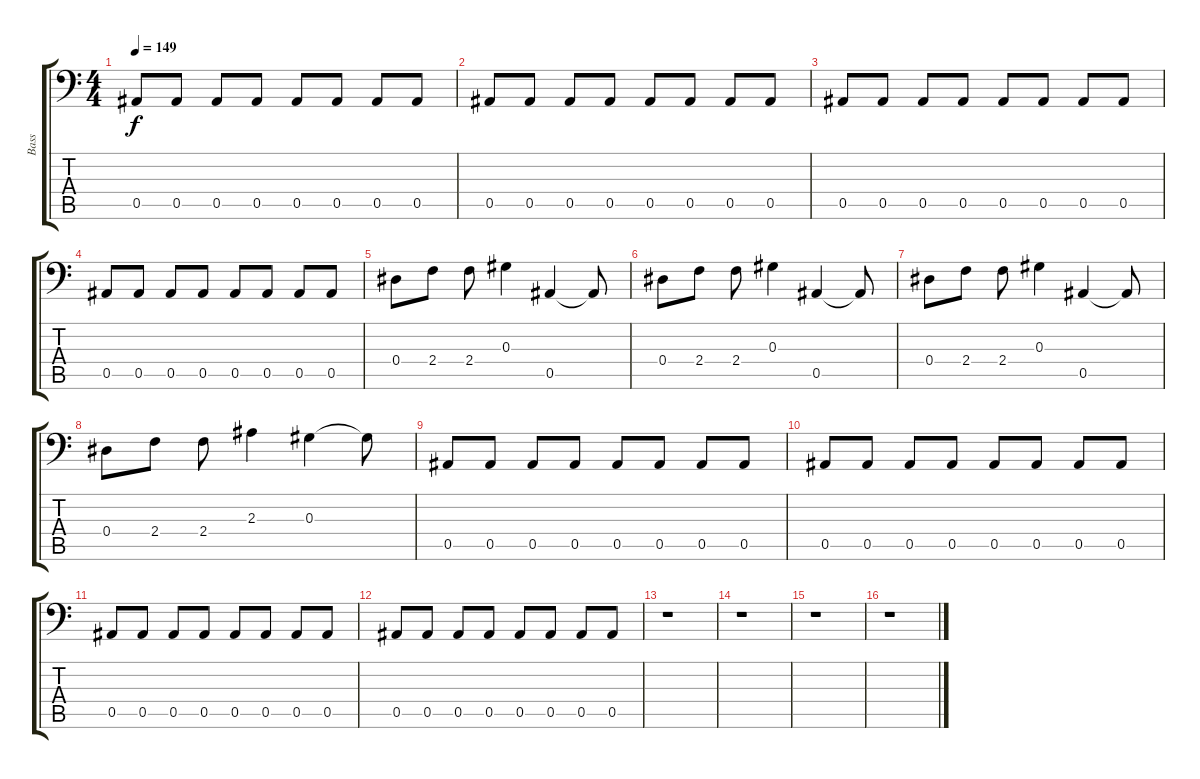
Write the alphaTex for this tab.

\track ("Bass" "Bass") {instrument electricbassfinger}
\staff {score tabs}
\tuning (Gb3 Db3 Ab2 Eb2 Bb1 F1) {hide}
\ts (4 4)
\tempo 149
\clef f4
\ks c
0.5.8{dy f} 0.5.8 0.5.8 0.5.8 0.5.8 0.5.8 0.5.8 0.5.8 |
0.5.8 0.5.8 0.5.8 0.5.8 0.5.8 0.5.8 0.5.8 0.5.8 |
0.5.8 0.5.8 0.5.8 0.5.8 0.5.8 0.5.8 0.5.8 0.5.8 |
0.5.8 0.5.8 0.5.8 0.5.8 0.5.8 0.5.8 0.5.8 0.5.8 |
0.4.8 2.4.8 2.4.8 0.3.4 0.5.4 0.5{t}.8 |
0.4.8 2.4.8 2.4.8 0.3.4 0.5.4 0.5{t}.8 |
0.4.8 2.4.8 2.4.8 0.3.4 0.5.4 0.5{t}.8 |
0.4.8 2.4.8 2.4.8 2.3.4 0.3.4 0.3{t}.8 |
0.5.8 0.5.8 0.5.8 0.5.8 0.5.8 0.5.8 0.5.8 0.5.8 |
0.5.8 0.5.8 0.5.8 0.5.8 0.5.8 0.5.8 0.5.8 0.5.8 |
0.5.8 0.5.8 0.5.8 0.5.8 0.5.8 0.5.8 0.5.8 0.5.8 |
0.5.8 0.5.8 0.5.8 0.5.8 0.5.8 0.5.8 0.5.8 0.5.8 |
r.1 |
r.1 |
r.1 |
r.1
